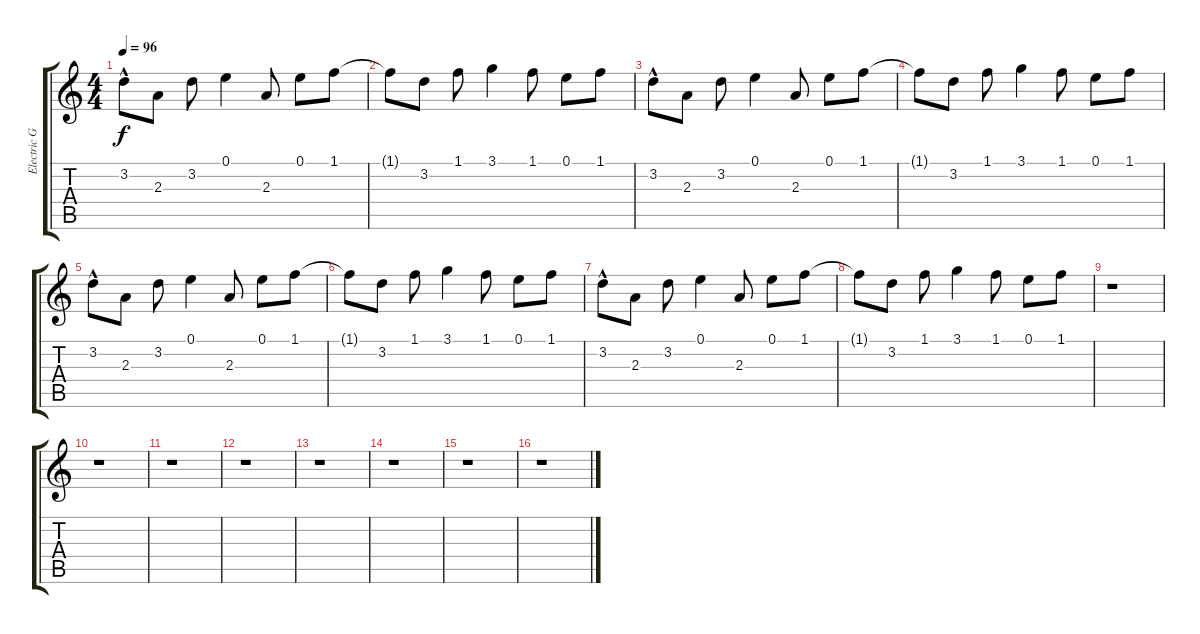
\track ("Electric Guitar" "Electric G") {instrument electricguitarclean}
\staff {score tabs}
\tuning (E4 B3 G3 D3 A2 E2) {hide}
\ts (4 4)
\tempo 96
\clef g2
\ks c
3.2{hac}.8{dy f instrument electricguitarclean} 2.3.8 3.2.8 0.1.4 2.3.8 0.1.8 1.1.8 |
1.1{t}.8 3.2.8 1.1.8 3.1.4 1.1.8 0.1.8 1.1.8 |
3.2{hac}.8 2.3.8 3.2.8 0.1.4 2.3.8 0.1.8 1.1.8 |
1.1{t}.8 3.2.8 1.1.8 3.1.4 1.1.8 0.1.8 1.1.8 |
3.2{hac}.8 2.3.8 3.2.8 0.1.4 2.3.8 0.1.8 1.1.8 |
1.1{t}.8 3.2.8 1.1.8 3.1.4 1.1.8 0.1.8 1.1.8 |
3.2{hac}.8 2.3.8 3.2.8 0.1.4 2.3.8 0.1.8 1.1.8 |
1.1{t}.8 3.2.8 1.1.8 3.1.4 1.1.8 0.1.8 1.1.8 |
r.1 |
r.1 |
r.1 |
r.1 |
r.1 |
r.1 |
r.1 |
r.1
